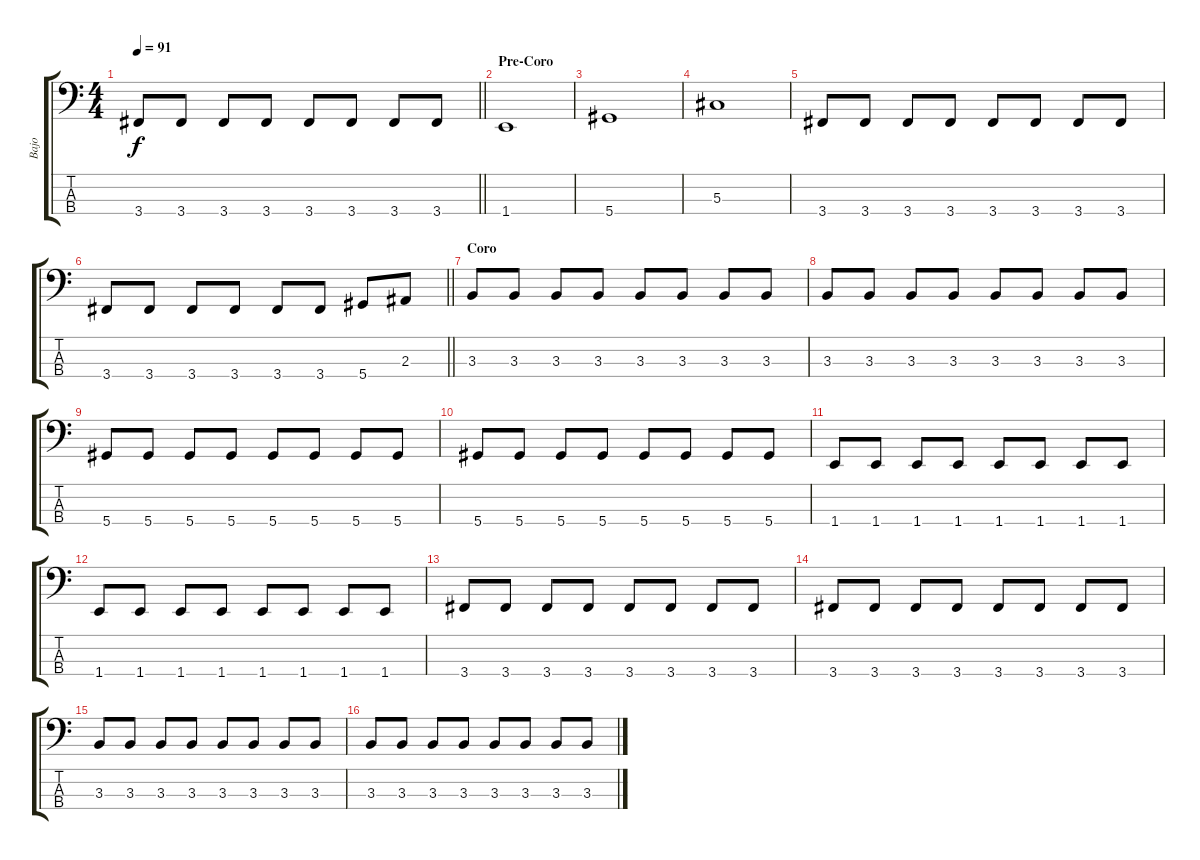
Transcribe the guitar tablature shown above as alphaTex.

\track ("Bajo" "Bajo") {instrument electricbasspick}
\staff {score tabs}
\tuning (Gb2 Db2 Ab1 Eb1) {hide}
\ts (4 4)
\tempo 91
\clef f4
\barLineRight lightlight
\ks c
3.4.8{dy f} 3.4.8 3.4.8 3.4.8 3.4.8 3.4.8 3.4.8 3.4.8 |
\section ("" "Pre-Coro")
1.4.1 |
5.4.1 |
5.3.1 |
3.4.8 3.4.8 3.4.8 3.4.8 3.4.8 3.4.8 3.4.8 3.4.8 |
\barLineRight lightlight
3.4.8 3.4.8 3.4.8 3.4.8 3.4.8 3.4.8 5.4.8 2.3.8 |
\section ("" "Coro")
3.3.8 3.3.8 3.3.8 3.3.8 3.3.8 3.3.8 3.3.8 3.3.8 |
3.3.8 3.3.8 3.3.8 3.3.8 3.3.8 3.3.8 3.3.8 3.3.8 |
5.4.8 5.4.8 5.4.8 5.4.8 5.4.8 5.4.8 5.4.8 5.4.8 |
5.4.8 5.4.8 5.4.8 5.4.8 5.4.8 5.4.8 5.4.8 5.4.8 |
1.4.8 1.4.8 1.4.8 1.4.8 1.4.8 1.4.8 1.4.8 1.4.8 |
1.4.8 1.4.8 1.4.8 1.4.8 1.4.8 1.4.8 1.4.8 1.4.8 |
3.4.8 3.4.8 3.4.8 3.4.8 3.4.8 3.4.8 3.4.8 3.4.8 |
3.4.8 3.4.8 3.4.8 3.4.8 3.4.8 3.4.8 3.4.8 3.4.8 |
3.3.8 3.3.8 3.3.8 3.3.8 3.3.8 3.3.8 3.3.8 3.3.8 |
3.3.8 3.3.8 3.3.8 3.3.8 3.3.8 3.3.8 3.3.8 3.3.8
